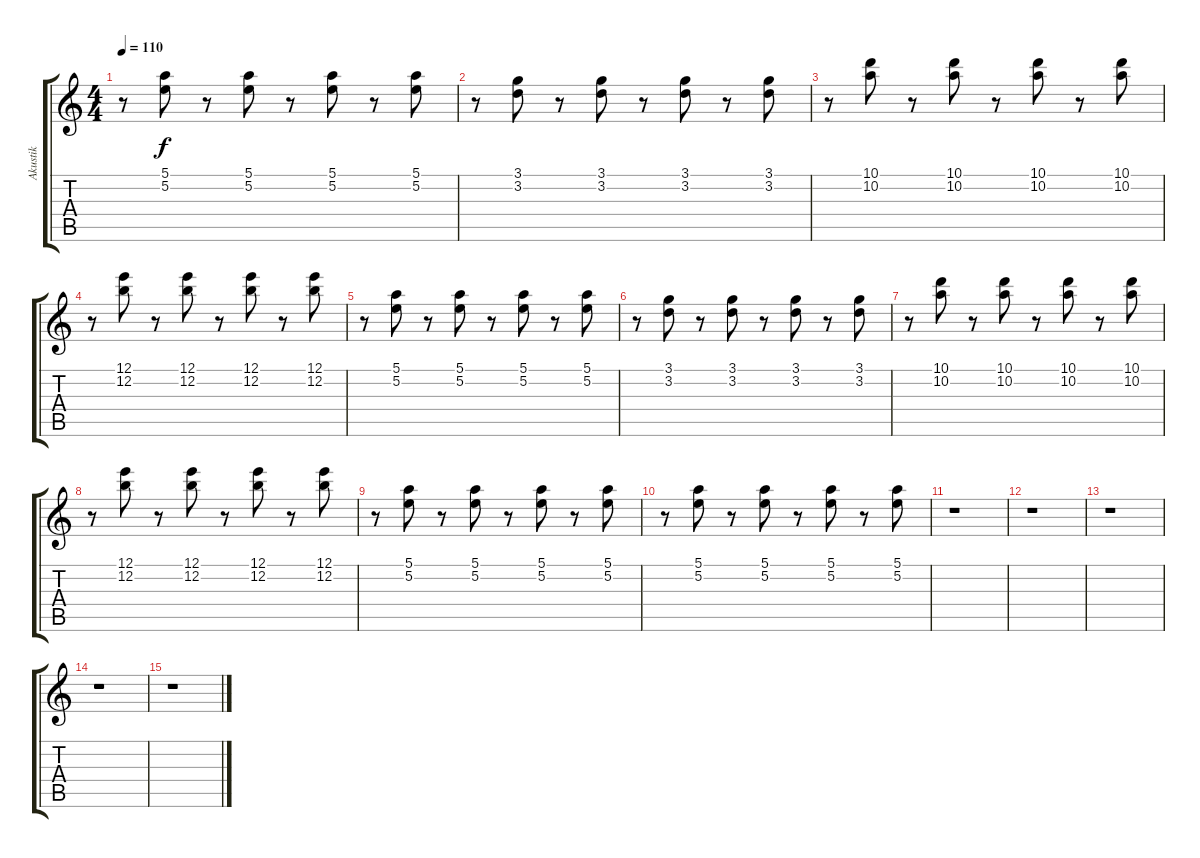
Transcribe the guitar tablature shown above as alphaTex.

\track ("Akustik" "Akustik") {instrument overdrivenguitar}
\staff {score tabs}
\tuning (E4 B3 G3 D3 A2 E2) {hide}
\ts (4 4)
\tempo 110
\clef g2
\ks c
r.8{dy f} (5.1 5.2).8 r.8 (5.1 5.2).8 r.8 (5.1 5.2).8 r.8 (5.1 5.2).8 |
r.8 (3.1 3.2).8 r.8 (3.1 3.2).8 r.8 (3.1 3.2).8 r.8 (3.1 3.2).8 |
r.8 (10.1 10.2).8 r.8 (10.1 10.2).8 r.8 (10.1 10.2).8 r.8 (10.1 10.2).8 |
r.8 (12.1 12.2).8 r.8 (12.1 12.2).8 r.8 (12.1 12.2).8 r.8 (12.1 12.2).8 |
r.8 (5.1 5.2).8 r.8 (5.1 5.2).8 r.8 (5.1 5.2).8 r.8 (5.1 5.2).8 |
r.8 (3.1 3.2).8 r.8 (3.1 3.2).8 r.8 (3.1 3.2).8 r.8 (3.1 3.2).8 |
r.8 (10.1 10.2).8 r.8 (10.1 10.2).8 r.8 (10.1 10.2).8 r.8 (10.1 10.2).8 |
r.8 (12.1 12.2).8 r.8 (12.1 12.2).8 r.8 (12.1 12.2).8 r.8 (12.1 12.2).8 |
r.8 (5.1 5.2).8 r.8 (5.1 5.2).8 r.8 (5.1 5.2).8 r.8 (5.1 5.2).8 |
r.8 (5.1 5.2).8 r.8 (5.1 5.2).8 r.8 (5.1 5.2).8 r.8 (5.1 5.2).8 |
r.1 |
r.1 |
r.1 |
r.1 |
r.1
